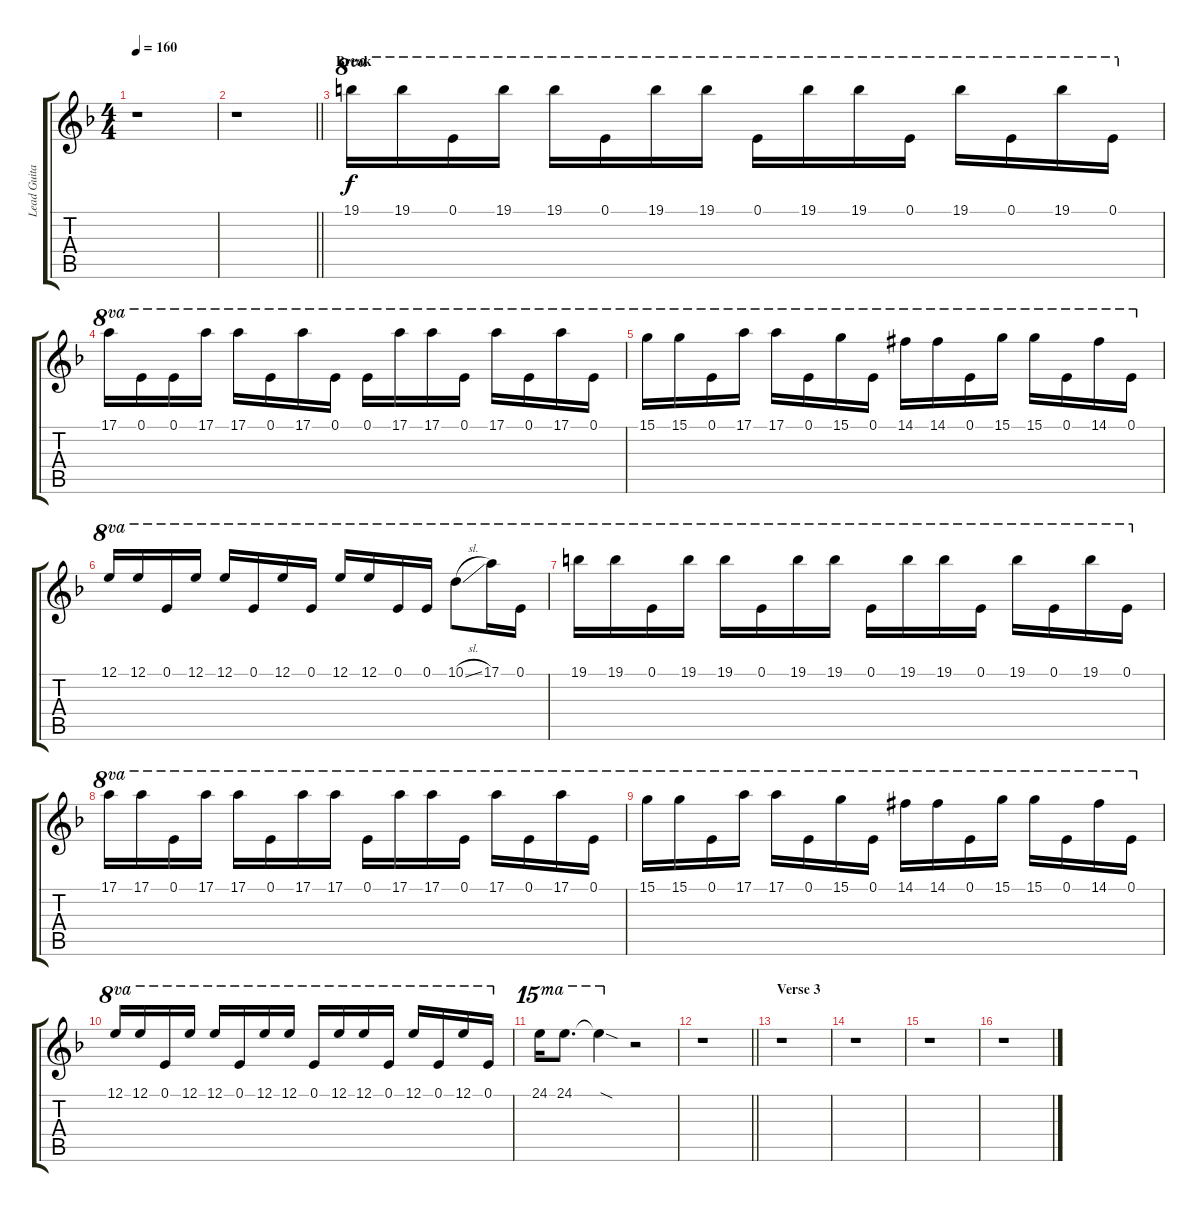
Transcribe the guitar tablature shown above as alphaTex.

\track ("Lead Guitar 1" "Lead Guita") {instrument distortionguitar}
\staff {score tabs}
\tuning (E4 B3 G3 D3 A2 E2) {hide}
\ts (4 4)
\tempo 160
\clef g2
\ks f
r.1{dy f} |
\barLineRight lightlight
r.1 |
\section ("" "Break")
19.1.16{ot 8va} 19.1.16{ot 8va} 0.1.16{ot 8va} 19.1.16{ot 8va} 19.1.16{ot 8va} 0.1.16{ot 8va} 19.1.16{ot 8va} 19.1.16{ot 8va} 0.1.16{ot 8va} 19.1.16{ot 8va} 19.1.16{ot 8va} 0.1.16{ot 8va} 19.1.16{ot 8va} 0.1.16{ot 8va} 19.1.16{ot 8va} 0.1.16{ot 8va} |
17.1.16{ot 8va} 0.1.16{ot 8va} 0.1.16{ot 8va} 17.1.16{ot 8va} 17.1.16{ot 8va} 0.1.16{ot 8va} 17.1.16{ot 8va} 0.1.16{ot 8va} 0.1.16{ot 8va} 17.1.16{ot 8va} 17.1.16{ot 8va} 0.1.16{ot 8va} 17.1.16{ot 8va} 0.1.16{ot 8va} 17.1.16{ot 8va} 0.1.16{ot 8va} |
15.1.16{ot 8va} 15.1.16{ot 8va} 0.1.16{ot 8va} 17.1.16{ot 8va} 17.1.16{ot 8va} 0.1.16{ot 8va} 15.1.16{ot 8va} 0.1.16{ot 8va} 14.1{acc #}.16{ot 8va} 14.1{acc #}.16{ot 8va} 0.1.16{ot 8va} 15.1.16{ot 8va} 15.1.16{ot 8va} 0.1.16{ot 8va} 14.1{acc #}.16{ot 8va} 0.1.16{ot 8va} |
12.1.16{ot 8va} 12.1.16{ot 8va} 0.1.16{ot 8va} 12.1.16{ot 8va} 12.1.16{ot 8va} 0.1.16{ot 8va} 12.1.16{ot 8va} 0.1.16{ot 8va} 12.1.16{ot 8va} 12.1.16{ot 8va} 0.1.16{ot 8va} 0.1.16{ot 8va} 10.1{sl}.8{ot 8va} 17.1.16{ot 8va} 0.1.16{ot 8va} |
19.1.16{ot 8va} 19.1.16{ot 8va} 0.1.16{ot 8va} 19.1.16{ot 8va} 19.1.16{ot 8va} 0.1.16{ot 8va} 19.1.16{ot 8va} 19.1.16{ot 8va} 0.1.16{ot 8va} 19.1.16{ot 8va} 19.1.16{ot 8va} 0.1.16{ot 8va} 19.1.16{ot 8va} 0.1.16{ot 8va} 19.1.16{ot 8va} 0.1.16{ot 8va} |
17.1.16{ot 8va} 17.1.16{ot 8va} 0.1.16{ot 8va} 17.1.16{ot 8va} 17.1.16{ot 8va} 0.1.16{ot 8va} 17.1.16{ot 8va} 17.1.16{ot 8va} 0.1.16{ot 8va} 17.1.16{ot 8va} 17.1.16{ot 8va} 0.1.16{ot 8va} 17.1.16{ot 8va} 0.1.16{ot 8va} 17.1.16{ot 8va} 0.1.16{ot 8va} |
15.1.16{ot 8va} 15.1.16{ot 8va} 0.1.16{ot 8va} 17.1.16{ot 8va} 17.1.16{ot 8va} 0.1.16{ot 8va} 15.1.16{ot 8va} 0.1.16{ot 8va} 14.1{acc #}.16{ot 8va} 14.1{acc #}.16{ot 8va} 0.1.16{ot 8va} 15.1.16{ot 8va} 15.1.16{ot 8va} 0.1.16{ot 8va} 14.1{acc #}.16{ot 8va} 0.1.16{ot 8va} |
12.1.16{ot 8va} 12.1.16{ot 8va} 0.1.16{ot 8va} 12.1.16{ot 8va} 12.1.16{ot 8va} 0.1.16{ot 8va} 12.1.16{ot 8va} 12.1.16{ot 8va} 0.1.16{ot 8va} 12.1.16{ot 8va} 12.1.16{ot 8va} 0.1.16{ot 8va} 12.1.16{ot 8va} 0.1.16{ot 8va} 12.1.16{ot 8va} 0.1.16{ot 8va} |
24.1.16{ot 15ma} 24.1.8{d ot 15ma} 24.1{sod t}.4{ot 15ma} r.2 |
\barLineRight lightlight
r.1 |
\section ("" "Verse 3")
r.1 |
r.1 |
r.1 |
r.1
